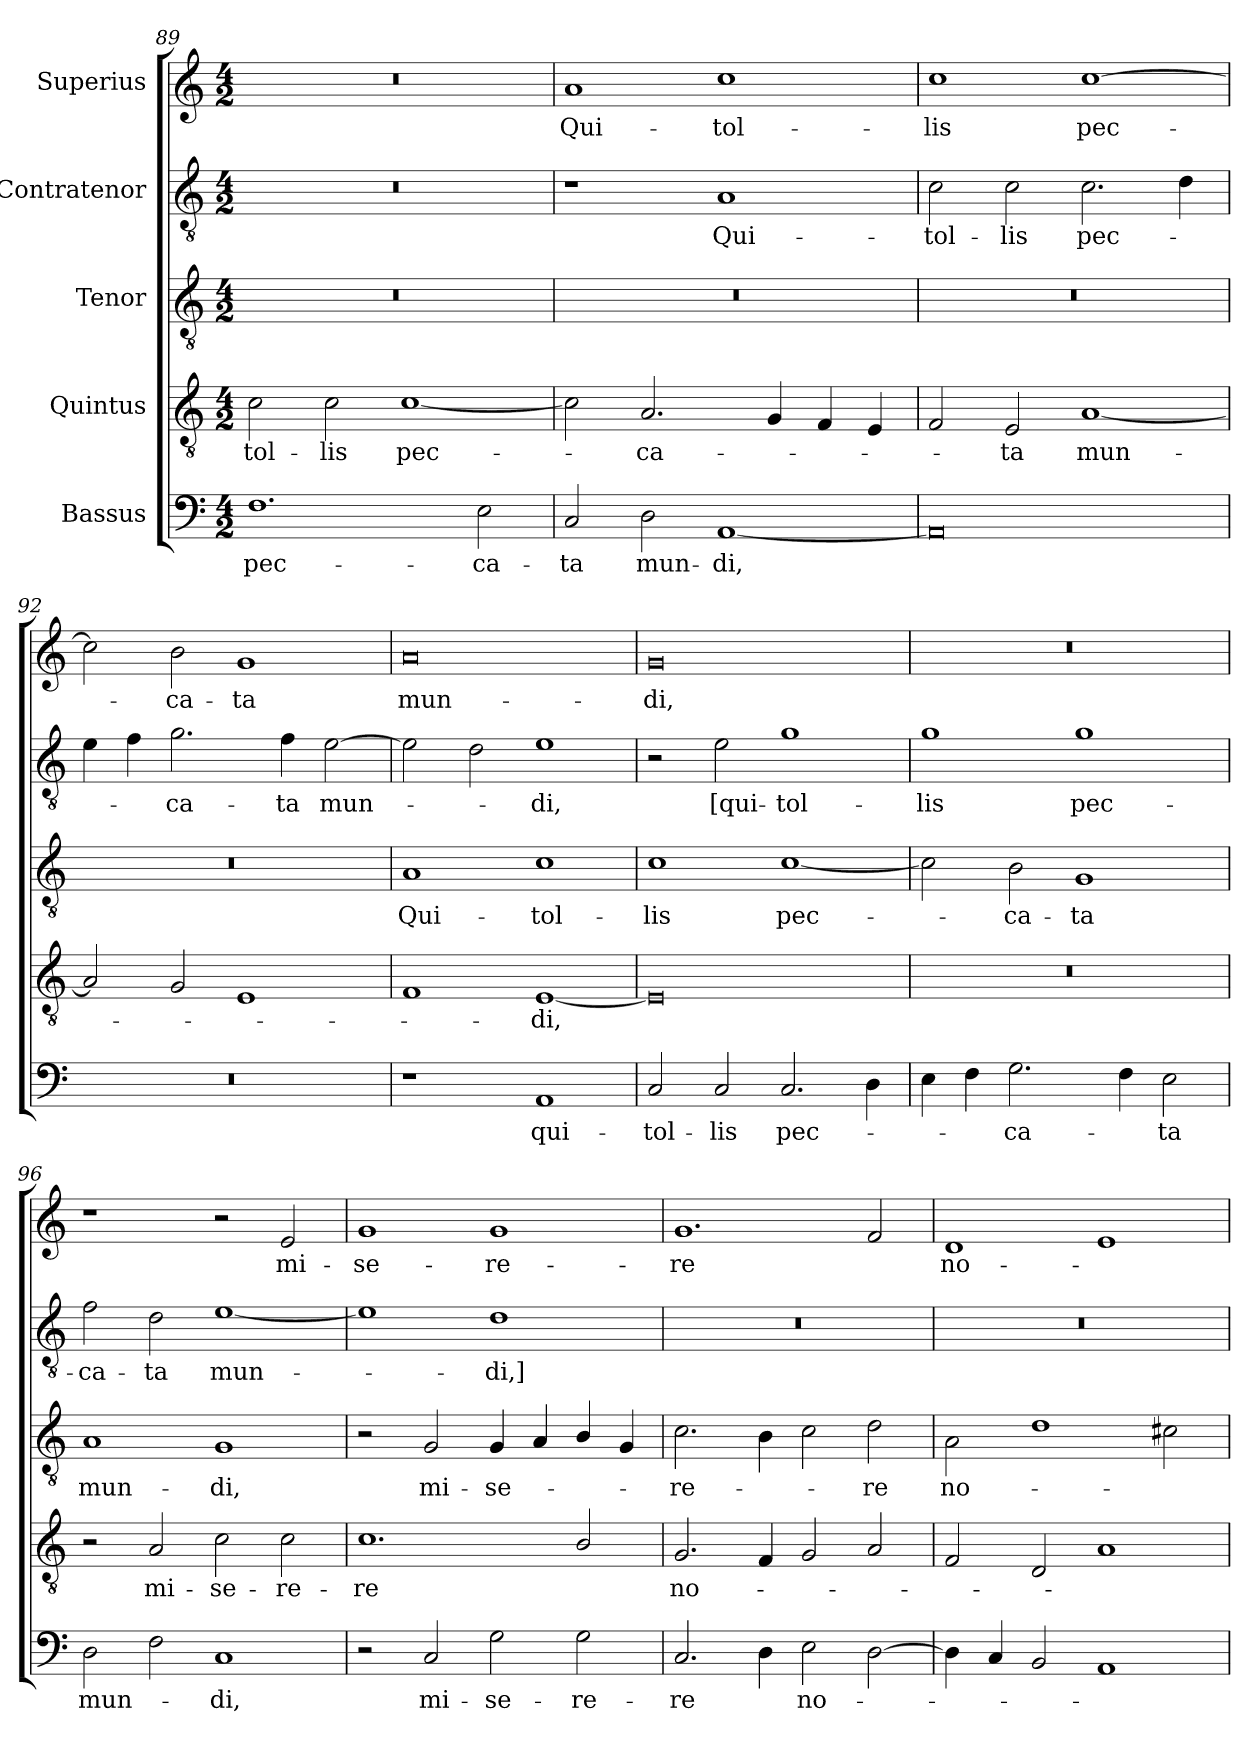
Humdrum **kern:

**kern	**text	**kern	**text	**kern	**text	**kern	**text	**kern	**text
*part5	*part5	*part4	*part4	*part3	*part3	*part2	*part2	*part1	*part1
*staff5	*staff5	*staff4	*staff4	*staff3	*staff3	*staff2	*staff2	*staff1	*staff1
*I"Bassus	*	*I"Quintus	*	*I"Tenor	*	*I"Contratenor	*	*I"Superius	*
*clefF4	*	*clefGv2	*	*clefGv2	*	*clefGv2	*	*clefG2	*
*k[]	*	*k[]	*	*k[]	*	*k[]	*	*k[]	*
*M4/2	*	*M4/2	*	*M4/2	*	*M4/2	*	*M4/2	*
=89	=89	=89	=89	=89	=89	=89	=89	=89	=89
1.F\	pec-	2c\	tol-	0r	.	0r	.	0r	.
.	.	2c\	-lis	.	.	.	.	.	.
.	.	[1c/	pec-	.	.	.	.	.	.
2E\	-ca-	.	.	.	.	.	.	.	.
=90	=90	=90	=90	=90	=90	=90	=90	=90	=90
2C/	-ta	2c\]	.	0r	.	1r	.	1a/	Qui-
2D\	mun-	2.A/	-ca-	.	.	.	.	.	.
[1AA/	-di,	.	.	.	.	1A/	Qui-	1cc\	tol-
.	.	4G/	.	.	.	.	.	.	.
.	.	4F/	.	.	.	.	.	.	.
.	.	4E/	.	.	.	.	.	.	.
=91	=91	=91	=91	=91	=91	=91	=91	=91	=91
0AA/]	.	2F/	.	0r	.	2c\	tol-	1cc\	-lis
.	.	2E/	-ta	.	.	2c\	-lis	.	.
.	.	[1A/	mun-	.	.	2.c\	pec-	[1cc\	pec-
.	.	.	.	.	.	4d\	.	.	.
=92	=92	=92	=92	=92	=92	=92	=92	=92	=92
0r	.	2A/]	.	0r	.	4e\	.	2cc\]	.
.	.	.	.	.	.	4f\	.	.	.
.	.	2G/	.	.	.	2.g\	-ca-	2b\	-ca-
.	.	1E/	.	.	.	.	.	1g/	-ta
.	.	.	.	.	.	4f\	-ta	.	.
.	.	.	.	.	.	[2e\	mun-	.	.
=93	=93	=93	=93	=93	=93	=93	=93	=93	=93
1r	.	1F/	.	1A/	Qui-	2e\]	.	0a/	mun-
.	.	.	.	.	.	2d\	.	.	.
1AA/	qui-	[1E/	-di,	1c/	tol-	1e/	-di,	.	.
=94	=94	=94	=94	=94	=94	=94	=94	=94	=94
2C/	tol-	0E/]	.	1c/	-lis	2r	.	0g/	-di,
2C/	-lis	.	.	.	.	2e\	[qui-	.	.
2.C/	pec-	.	.	[1c/	pec-	1g/	tol-	.	.
4D\	.	.	.	.	.	.	.	.	.
=95	=95	=95	=95	=95	=95	=95	=95	=95	=95
4E\	.	0r	.	2c\]	.	1g/	-lis	0r	.
4F\	.	.	.	.	.	.	.	.	.
2.G\	-ca-	.	.	2B\	-ca-	.	.	.	.
.	.	.	.	1G/	-ta	1g/	pec-	.	.
4F\	.	.	.	.	.	.	.	.	.
2E\	-ta	.	.	.	.	.	.	.	.
=96	=96	=96	=96	=96	=96	=96	=96	=96	=96
2D\	mun-	2r	.	1A/	mun-	2f\	-ca-	1r	.
2F\	.	2A/	mi-	.	.	2d\	-ta	.	.
1C/	-di,	2c\	-se-	1G/	-di,	[1e/	mun-	2r	.
.	.	2c\	-re-	.	.	.	.	2e/	mi-
=97	=97	=97	=97	=97	=97	=97	=97	=97	=97
2r	.	1.c\	-re	2r	.	1e/]	.	1g/	-se-
2C/	mi-	.	.	2G/	mi-	.	.	.	.
2G\	-se-	.	.	4G/	-se-	1d/	-di,]	1g/	-re-
.	.	.	.	4A/	.	.	.	.	.
2G\	-re-	2B/	.	4B/	.	.	.	.	.
.	.	.	.	4G/	.	.	.	.	.
=98	=98	=98	=98	=98	=98	=98	=98	=98	=98
2.C/	-re	2.G/	no-	2.c\	-re-	0r	.	1.g/	-re
4D\	.	4F/	.	4B\	.	.	.	.	.
2E\	no-	2G/	.	2c\	.	.	.	.	.
[2D\	.	2A/	.	2d\	-re	.	.	2f/	.
=99	=99	=99	=99	=99	=99	=99	=99	=99	=99
4D\]	.	2F/	.	2A\	no-	0r	.	1d/	no-
4C/	.	.	.	.	.	.	.	.	.
2BB/	.	2D/	.	1d/	.	.	.	.	.
1AA/	.	1A/	.	.	.	.	.	1e/	.
.	.	.	.	2c#X\	.	.	.	.	.
=	=	=	=	=	=	=	=	=	=
*-	*-	*-	*-	*-	*-	*-	*-	*-	*-
